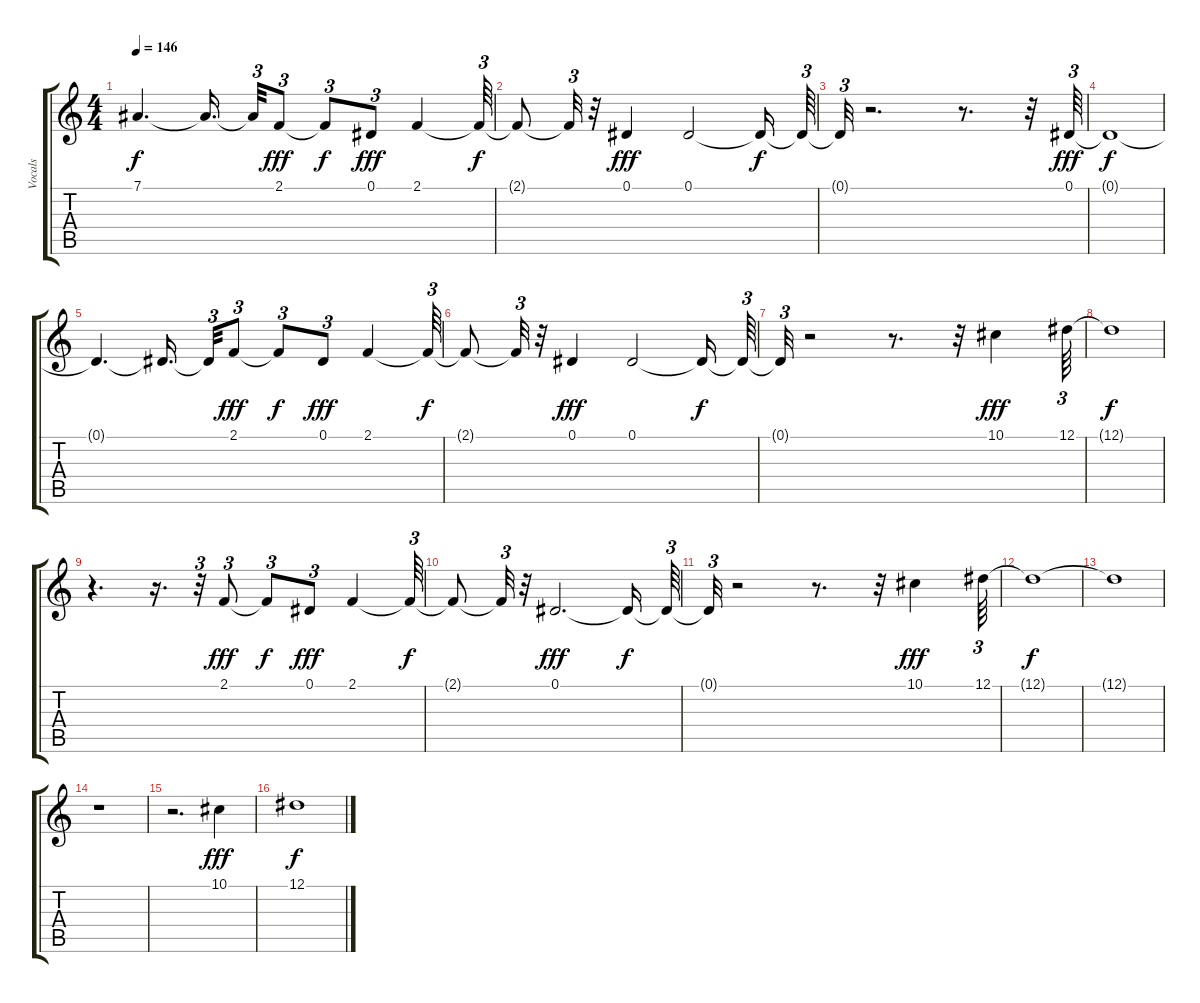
\track ("Vocals" "Vocals") {instrument lead2sawtooth}
\staff {score tabs}
\tuning (Eb4 Bb3 Gb3 Db3 Ab2 Eb2) {hide}
\ts (4 4)
\tempo 146
\clef g2
\ks c
7.1{t}.4{d dy f} 7.1{t}.16{d beam splitsecondary} 7.1{t}.32{tu (3 2)} 2.1.8{tu (3 2) dy fff} 2.1{t}.8{tu (3 2) dy f} 0.1.8{tu (3 2) dy fff} 2.1.4 2.1{t}.64{tu (3 2) dy f} |
2.1{t}.8 2.1{t}.32{tu (3 2)} r.32 0.1.4{dy fff} 0.1.2 0.1{t}.16{dy f} 0.1{t}.64{tu (3 2)} |
0.1{t}.32{tu (3 2)} r.2{d} r.8{d} r.32 0.1.64{tu (3 2) dy fff} |
0.1{t}.1{dy f} |
0.1{t}.4{d} 0.1{t}.16{d beam splitsecondary} 0.1{t}.32{tu (3 2)} 2.1.8{tu (3 2) dy fff} 2.1{t}.8{tu (3 2) dy f} 0.1.8{tu (3 2) dy fff} 2.1.4 2.1{t}.64{tu (3 2) dy f} |
2.1{t}.8 2.1{t}.32{tu (3 2)} r.32 0.1.4{dy fff} 0.1.2 0.1{t}.16{dy f} 0.1{t}.64{tu (3 2)} |
0.1{t}.32{tu (3 2)} r.2 r.8{d} r.32 10.1.4{dy fff} 12.1.64{tu (3 2)} |
12.1{t}.1{dy f} |
r.4{d} r.16{d} r.32{tu (3 2)} 2.1.8{tu (3 2) dy fff} 2.1{t}.8{tu (3 2) dy f} 0.1.8{tu (3 2) dy fff} 2.1.4 2.1{t}.64{tu (3 2) dy f} |
2.1{t}.8 2.1{t}.32{tu (3 2)} r.32 0.1.2{d dy fff} 0.1{t}.16{dy f} 0.1{t}.64{tu (3 2)} |
0.1{t}.32{tu (3 2)} r.2 r.8{d} r.32 10.1.4{dy fff} 12.1.64{tu (3 2)} |
12.1{t}.1{dy f} |
12.1{t}.1 |
r.1 |
r.2{d} 10.1.4{dy fff} |
12.1.1{dy f}
